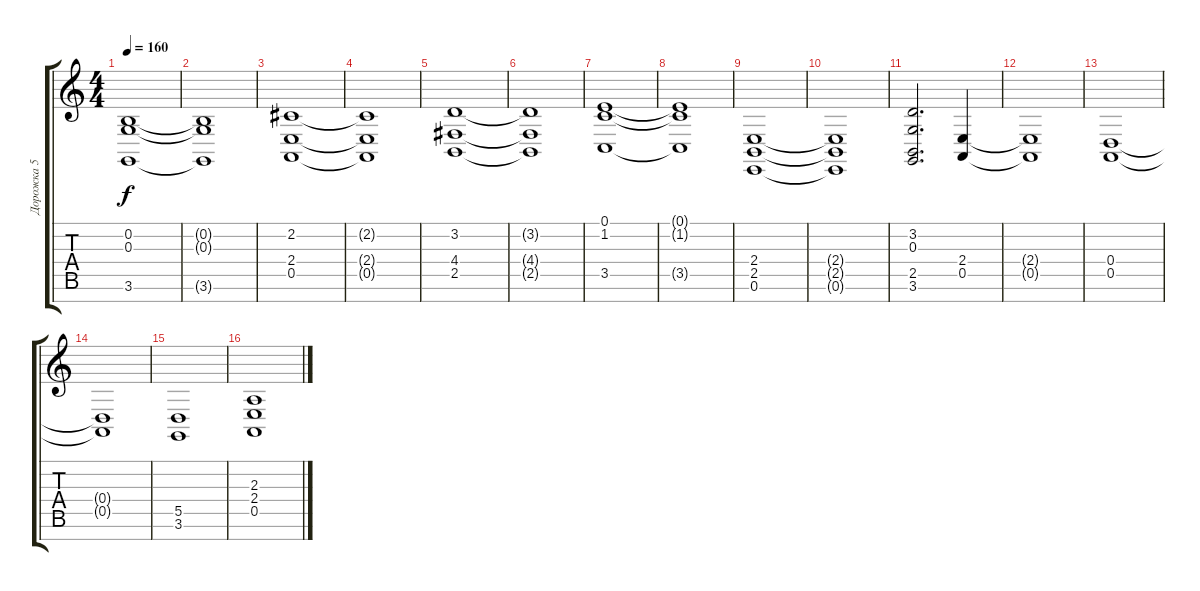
\track ("Дорожка 5" "Дорожка 5") {instrument churchorgan}
\staff {score tabs}
\tuning (E4 B3 G3 D3 A2 E2 B1) {hide}
\ts (4 4)
\tempo 160
\clef g2
\ks c
(0.2 0.3 3.6).1{dy f} |
(0.2{t} 0.3{t} 3.6{t}).1 |
(2.2 2.4 0.5).1 |
(2.2{t} 2.4{t} 0.5{t}).1 |
(3.2 4.4 2.5).1 |
(3.2{t} 4.4{t} 2.5{t}).1 |
(0.1 1.2 3.5).1 |
(0.1{t} 1.2{t} 3.5{t}).1 |
(2.4 2.5 0.6).1 |
(2.4{t} 2.5{t} 0.6{t}).1 |
(3.2 0.3 2.5 3.6).2{d} (2.4 0.5).4 |
(2.4{t} 0.5{t}).1 |
(0.4 0.5).1 |
(0.4{t} 0.5{t}).1 |
(5.5 3.6).1 |
(2.3 2.4 0.5).1
